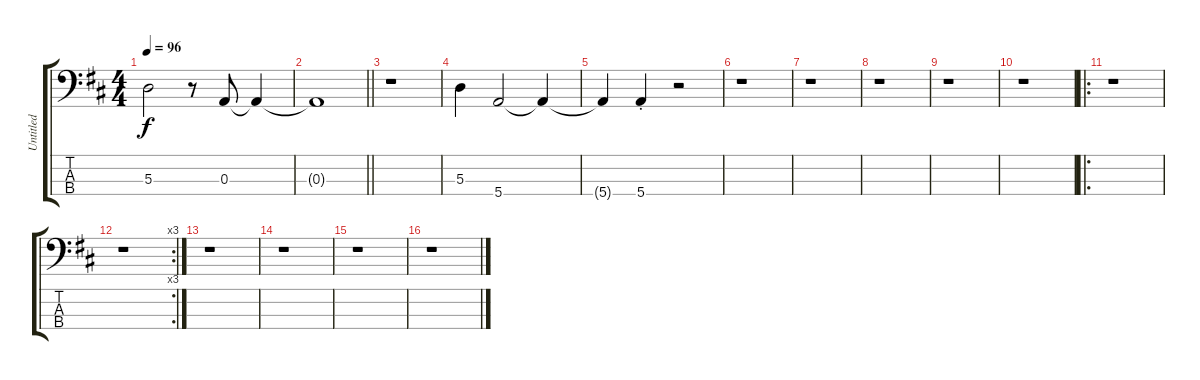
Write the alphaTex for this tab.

\track ("Untitled" "Untitled") {instrument electricbassfinger}
\staff {score tabs}
\tuning (G2 D2 A1 E1) {hide}
\ts (4 4)
\tempo 96
\clef f4
\ks d
5.3.2{dy f} r.8 0.3.8 0.3{t}.4 |
\barLineRight lightlight
0.3{t}.1 |
r.1 |
5.3.4 5.4.2 5.4{t}.4 |
5.4{t}.4 5.4{st}.4 r.2 |
r.1 |
r.1 |
r.1 |
r.1 |
r.1 |
\ro
r.1 |
\rc 3
r.1 |
r.1 |
r.1 |
r.1 |
r.1
